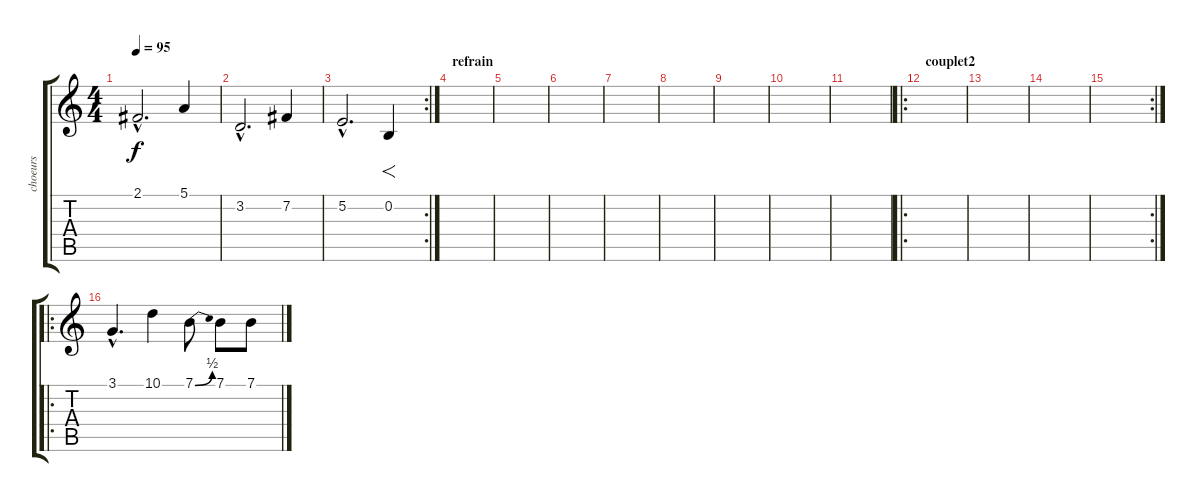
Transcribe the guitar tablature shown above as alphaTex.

\track ("choeurs" "choeurs") {instrument choiraahs}
\staff {score tabs}
\tuning (E4 B3 G3 D3 A2 E2) {hide}
\ts (4 4)
\tempo 95
\clef g2
\ks c
2.1{hac}.2{d dy f} 5.1.4 |
3.2{hac}.2{d} 7.2.4 |
\rc 2
5.2{hac}.2{d} 0.2.4{f} |
\section ("" "refrain")
|
|
|
|
|
|
|
|
\ro
\section ("" "couplet2")
|
|
|
\rc 2
|
\ro
3.1{hac}.4{d} 10.1.4 7.1{be (bend 0 0 60 2)}.8 7.1.8 7.1.8
